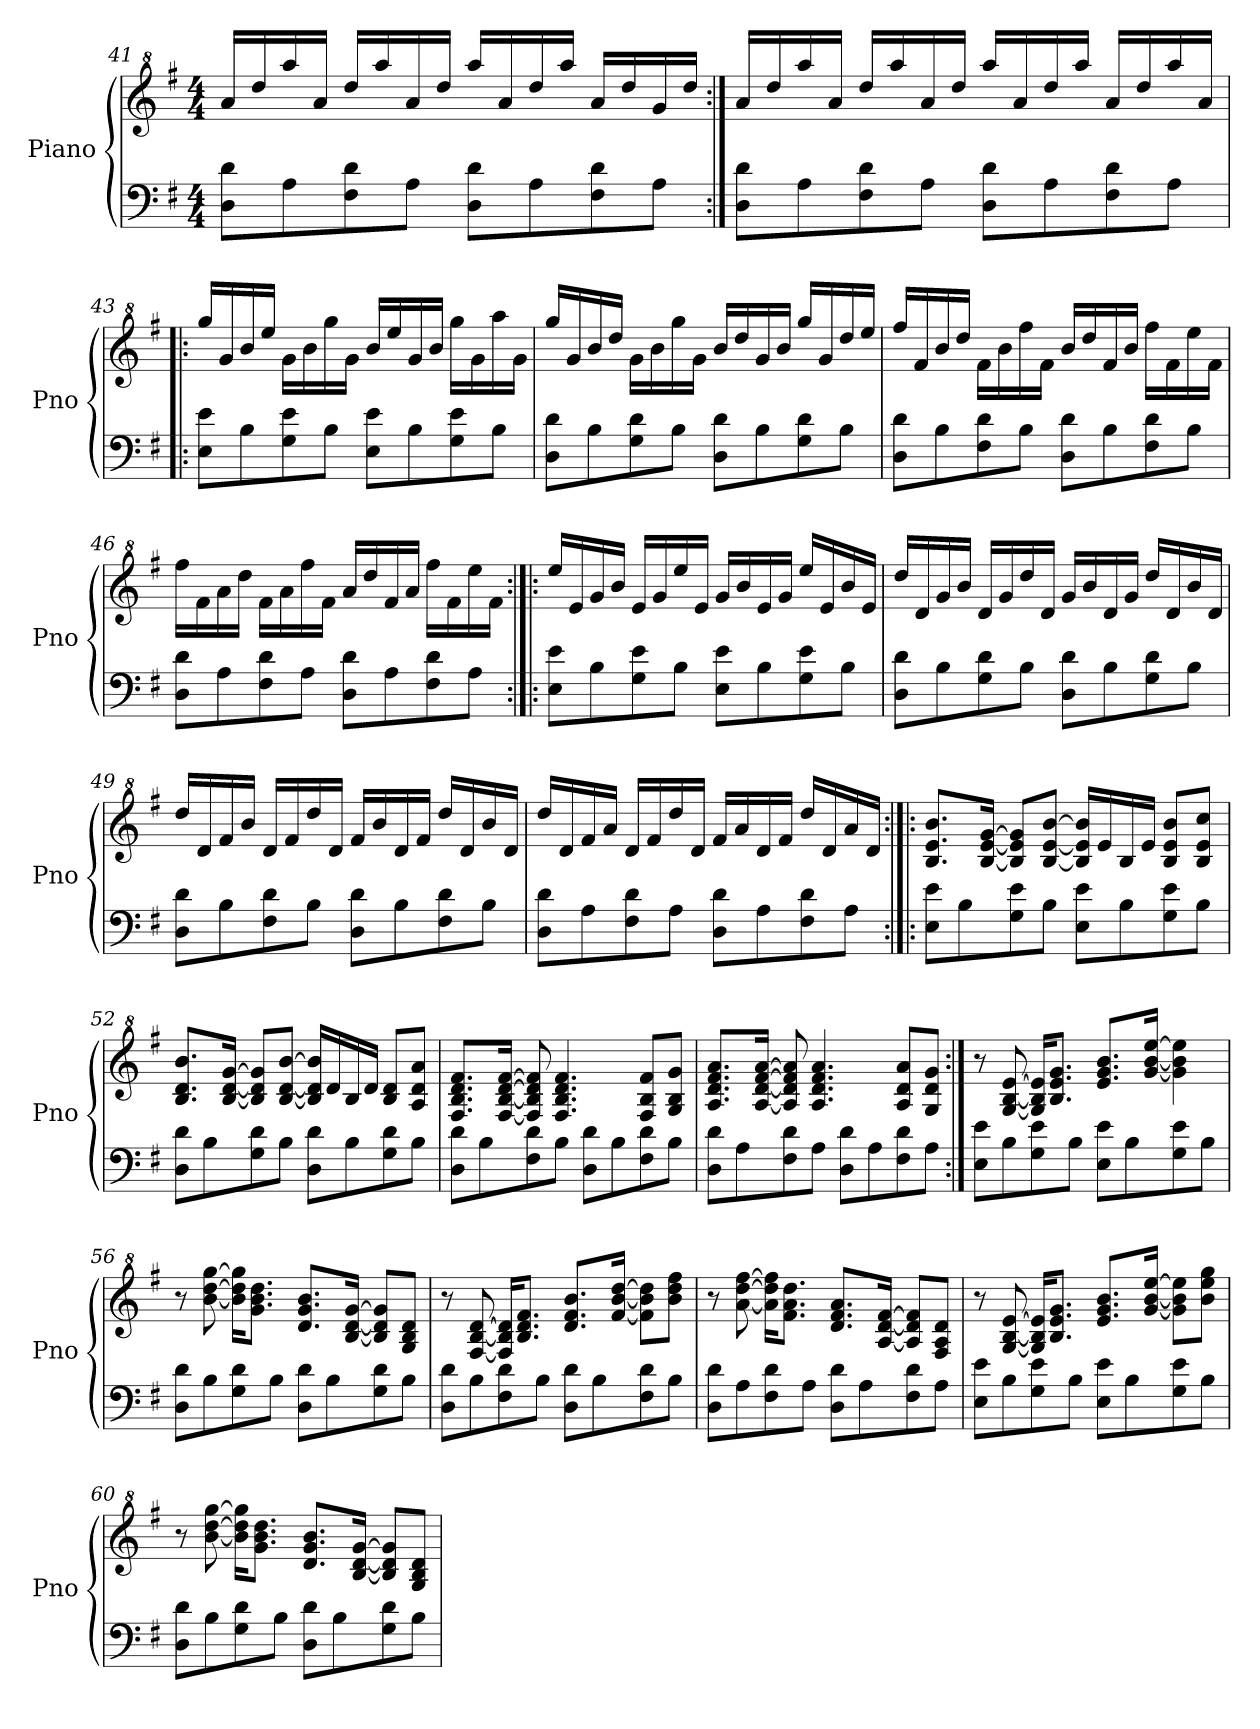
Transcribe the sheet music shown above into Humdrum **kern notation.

**kern	**kern
*part1	*part1
*staff2	*staff1
*I"Piano	*
*I'Pno	*
!!LO:LB:g=z
*clefF4	*clefG^2
*k[f#]	*k[f#]
*M4/4	*M4/4
=41	=41
8D\ 8d\L	16aa/LL
.	16ddd/
8A\	16aaa/
.	16aa/JJ
8F#\ 8d\	16ddd/LL
.	16aaa/
8A\J	16aa/
.	16ddd/JJ
8D\ 8d\L	16aaa/LL
.	16aa/
8A\	16ddd/
.	16aaa/JJ
8F#\ 8d\	16aa/LL
.	16ddd/
8A\J	16gg/
.	16ddd/JJ
=42:|!	=42:|!
8D\ 8d\L	16aa/LL
.	16ddd/
8A\	16aaa/
.	16aa/JJ
8F#\ 8d\	16ddd/LL
.	16aaa/
8A\J	16aa/
.	16ddd/JJ
8D\ 8d\L	16aaa/LL
.	16aa/
8A\	16ddd/
.	16aaa/JJ
8F#\ 8d\	16aa/LL
.	16ddd/
8A\J	16aaa/
.	16aa/JJ
!!LO:LB:g=z
=43!|:	=43!|:
8E\ 8e\L	16ggg/LL
.	16gg/
8B\	16bb/
.	16eee/JJ
8G\ 8e\	16gg\LL
.	16bb\
8B\J	16ggg\
.	16gg\JJ
8E\ 8e\L	16bb/LL
.	16eee/
8B\	16gg/
.	16bb/JJ
8G\ 8e\	16ggg\LL
.	16gg\
8B\J	16aaa\
.	16gg\JJ
=44	=44
8D\ 8d\L	16ggg/LL
.	16gg/
8B\	16bb/
.	16ddd/JJ
8G\ 8d\	16gg\LL
.	16bb\
8B\J	16ggg\
.	16gg\JJ
8D\ 8d\L	16bb/LL
.	16ddd/
8B\	16gg/
.	16bb/JJ
8G\ 8d\	16ggg/LL
.	16gg/
8B\J	16ddd/
.	16eee/JJ
!!LO:LB:g=z
=45	=45
8D\ 8d\L	16fff#/LL
.	16ff#/
8B\	16bb/
.	16ddd/JJ
8F#\ 8d\	16ff#\LL
.	16bb\
8B\J	16fff#\
.	16ff#\JJ
8D\ 8d\L	16bb/LL
.	16ddd/
8B\	16ff#/
.	16bb/JJ
8F#\ 8d\	16fff#\LL
.	16ff#\
8B\J	16eee\
.	16ff#\JJ
=46	=46
8D\ 8d\L	16fff#\LL
.	16ff#\
8A\	16aa\
.	16ddd\JJ
8F#\ 8d\	16ff#\LL
.	16aa\
8A\J	16fff#\
.	16ff#\JJ
8D\ 8d\L	16aa/LL
.	16ddd/
8A\	16ff#/
.	16aa/JJ
8F#\ 8d\	16fff#\LL
.	16ff#\
8A\J	16eee\
.	16ff#\JJ
!!LO:LB:g=z
=47:|!|:	=47:|!|:
8E\ 8e\L	16eee/LL
.	16ee/
8B\	16gg/
.	16bb/JJ
8G\ 8e\	16ee/LL
.	16gg/
8B\J	16eee/
.	16ee/JJ
8E\ 8e\L	16gg/LL
.	16bb/
8B\	16ee/
.	16gg/JJ
8G\ 8e\	16eee/LL
.	16ee/
8B\J	16bb/
.	16ee/JJ
=48	=48
8D\ 8d\L	16ddd/LL
.	16dd/
8B\	16gg/
.	16bb/JJ
8G\ 8d\	16dd/LL
.	16gg/
8B\J	16ddd/
.	16dd/JJ
8D\ 8d\L	16gg/LL
.	16bb/
8B\	16dd/
.	16gg/JJ
8G\ 8d\	16ddd/LL
.	16dd/
8B\J	16bb/
.	16dd/JJ
!!LO:LB:g=z
=49	=49
8D\ 8d\L	16ddd/LL
.	16dd/
8B\	16ff#/
.	16bb/JJ
8F#\ 8d\	16dd/LL
.	16ff#/
8B\J	16ddd/
.	16dd/JJ
8D\ 8d\L	16ff#/LL
.	16bb/
8B\	16dd/
.	16ff#/JJ
8F#\ 8d\	16ddd/LL
.	16dd/
8B\J	16bb/
.	16dd/JJ
=50	=50
8D\ 8d\L	16ddd/LL
.	16dd/
8A\	16ff#/
.	16aa/JJ
8F#\ 8d\	16dd/LL
.	16ff#/
8A\J	16ddd/
.	16dd/JJ
8D\ 8d\L	16ff#/LL
.	16aa/
8A\	16dd/
.	16ff#/JJ
8F#\ 8d\	16ddd/LL
.	16dd/
8A\J	16aa/
.	16dd/JJ
!!LO:PB:g=z
=51:|!|:	=51:|!|:
8E\ 8e\L	8.b/ 8.ee/ 8.bb/L
8B\	.
.	[16b/ [16ee/ [16gg/Jk
8G\ 8e\	8b/] 8ee/] 8gg/]L
8B\J	[8b/ [8ee/ [8bb/J
8E\ 8e\L	16b/] 16ee/] 16bb/]LL
.	16ee/
8B\	16b/
.	16ee/JJ
8G\ 8e\	8b/ 8ee/ 8bb/L
8B\J	8b/ 8ee/ 8ccc/J
=52	=52
8D\ 8d\L	8.b/ 8.dd/ 8.bb/L
8B\	.
.	[16b/ [16dd/ [16gg/Jk
8G\ 8d\	8b/] 8dd/] 8gg/]L
8B\J	[8b/ [8dd/ [8bb/J
8D\ 8d\L	16b/] 16dd/] 16bb/]LL
.	16dd/
8B\	16b/
.	16dd/JJ
8G\ 8d\	8b/ 8dd/L
8B\J	8a/ 8dd/ 8aa/J
=53	=53
8D\ 8d\L	8.f#/ 8.b/ 8.dd/ 8.ff#/L
8B\	.
.	[16f#/ [16b/ [16dd/ [16ff#/Jk
8F#\ 8d\	8f#/] 8b/] 8dd/] 8ff#/]
8B\J	4.f#/ 4.b/ 4.dd/ 4.ff#/
8D\ 8d\L	.
8B\	.
8F#\ 8d\	8f#/ 8b/ 8ff#/L
8B\J	8g/ 8b/ 8gg/J
!!LO:LB:g=z
=54	=54
8D\ 8d\L	8.a/ 8.dd/ 8.ff#/ 8.aa/L
8A\	.
.	[16a/ [16dd/ [16ff#/ [16aa/Jk
8F#\ 8d\	8a/] 8dd/] 8ff#/] 8aa/]
8A\J	4.a/ 4.dd/ 4.ff#/ 4.aa/
8D\ 8d\L	.
8A\	.
8F#\ 8d\	8a/ 8dd/ 8aa/L
8A\J	8g/ 8dd/ 8gg/J
=55:|!	=55:|!
8E\ 8e\L	8r
8B\	[8g/ [8b/ [8ee/
8G\ 8e\	16g/] 16b/] 16ee/]KL
.	8.b/ 8.ee/ 8.gg/J
8B\J	.
8E\ 8e\L	8.ee/ 8.gg/ 8.bb/L
8B\	.
.	[16gg/ [16bb/ [16eee/Jk
8G\ 8e\	4gg\] 4bb\] 4eee\]
8B\J	.
=56	=56
8D\ 8d\L	8r
8B\	[8bb\ [8ddd\ [8ggg\
8G\ 8d\	16bb\] 16ddd\] 16ggg\]KL
.	8.gg\ 8.bb\ 8.ddd\J
8B\J	.
8D\ 8d\L	8.dd/ 8.gg/ 8.bb/L
8B\	.
.	[16b/ [16dd/ [16gg/Jk
8G\ 8d\	8b/] 8dd/] 8gg/]L
8B\J	8g/ 8b/ 8dd/J
!!LO:LB:g=z
=57	=57
8D\ 8d\L	8r
8B\	[8f#/ [8b/ [8dd/
8F#\ 8d\	16f#/] 16b/] 16dd/]KL
.	8.b/ 8.dd/ 8.ff#/J
8B\J	.
8D\ 8d\L	8.dd/ 8.ff#/ 8.bb/L
8B\	.
.	[16ff#/ [16bb/ [16ddd/Jk
8F#\ 8d\	8ff#\] 8bb\] 8ddd\]L
8B\J	8bb\ 8ddd\ 8fff#\J
=58	=58
8D\ 8d\L	8r
8A\	[8aa\ [8ddd\ [8fff#\
8F#\ 8d\	16aa\] 16ddd\] 16fff#\]KL
.	8.ff#\ 8.aa\ 8.ddd\J
8A\J	.
8D\ 8d\L	8.dd/ 8.ff#/ 8.aa/L
8A\	.
.	[16a/ [16dd/ [16ff#/Jk
8F#\ 8d\	8a/] 8dd/] 8ff#/]L
8A\J	8f#/ 8a/ 8dd/J
=59	=59
8E\ 8e\L	8r
8B\	[8g/ [8b/ [8ee/
8G\ 8e\	16g/] 16b/] 16ee/]KL
.	8.b/ 8.ee/ 8.gg/J
8B\J	.
8E\ 8e\L	8.ee/ 8.gg/ 8.bb/L
8B\	.
.	[16gg/ [16bb/ [16eee/Jk
8G\ 8e\	8gg\] 8bb\] 8eee\]L
8B\J	8bb\ 8eee\ 8ggg\J
!!LO:LB:g=z
=60	=60
8D\ 8d\L	8r
8B\	[8bb\ [8ddd\ [8ggg\
8G\ 8d\	16bb\] 16ddd\] 16ggg\]KL
.	8.gg\ 8.bb\ 8.ddd\J
8B\J	.
8D\ 8d\L	8.dd/ 8.gg/ 8.bb/L
8B\	.
.	[16b/ [16dd/ [16gg/Jk
8G\ 8d\	8b/] 8dd/] 8gg/]L
8B\J	8g/ 8b/ 8dd/J
=	=
*-	*-
